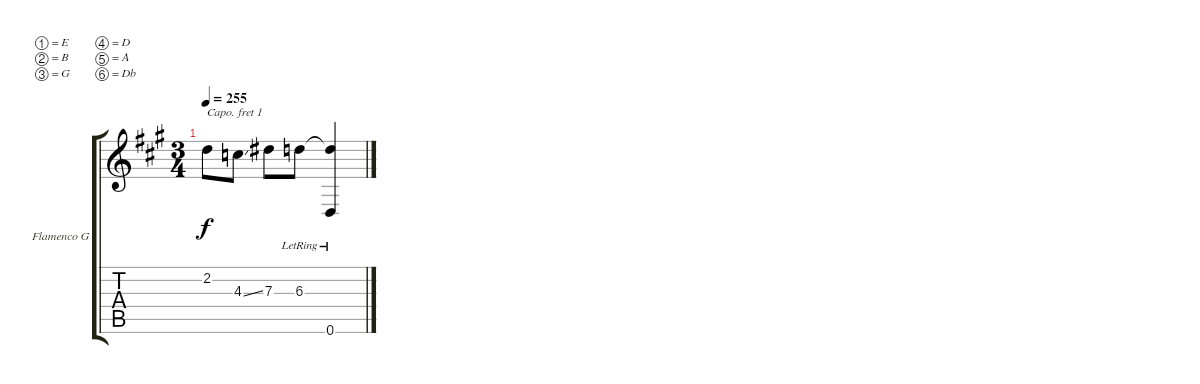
\defaultSystemsLayout 4
\bracketExtendMode groupsimilarinstruments
\firstSystemTrackNameOrientation horizontal
\otherSystemsTrackNameOrientation horizontal
\track ("Flamenco Guitar" "Flamenco G") {instrument acousticguitarnylon}
\staff {score tabs}
\capo 1
\tuning (E4 B3 G3 D3 A2 Db2)
\ts (3 4)
\tempo 255
\clef g2
\ks a
2.2.8{dy f} 4.3{ss}.8 7.3.8 6.3{lr}.8 (0.6{lr} 6.3{lr t}).4
